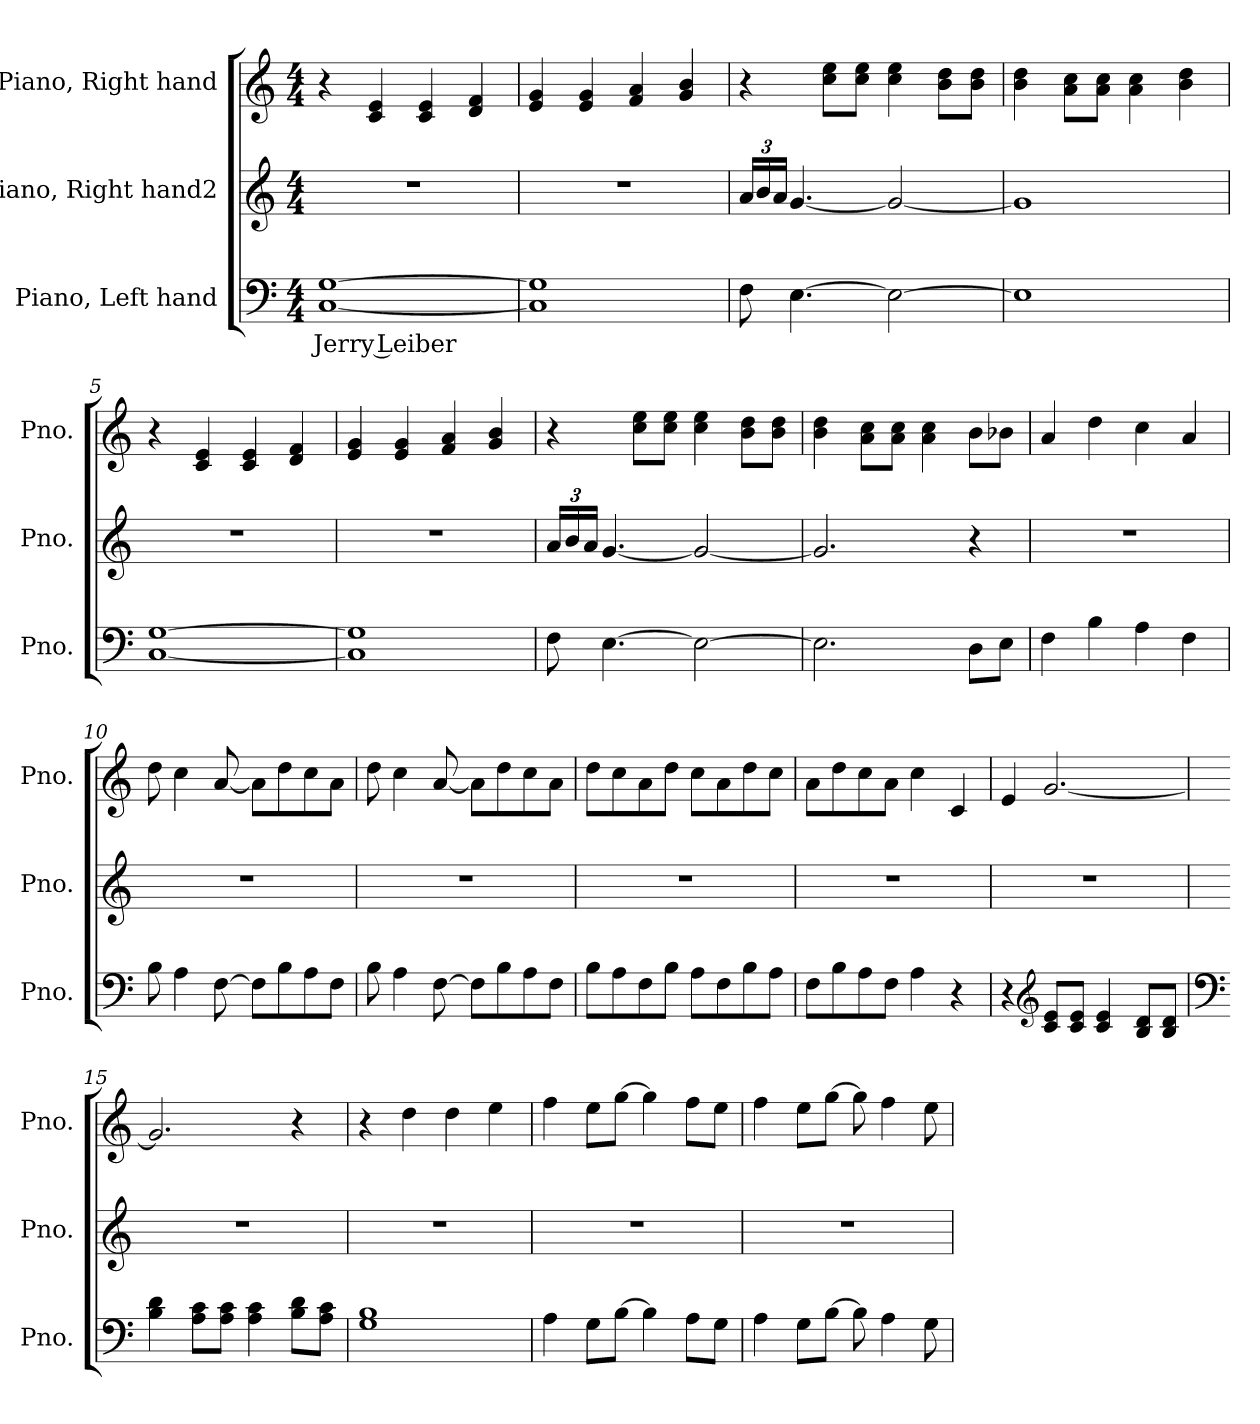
**kern	**text	**kern	**kern
*part3	*part3	*part2	*part1
*staff3	*staff3	*staff2	*staff1
*I"Piano, Left hand	*	*I"Piano, Right hand2	*I"Piano, Right hand
*I'Pno.	*	*I'Pno.	*I'Pno.
*clefF4	*	*clefG2	*clefG2
*k[]	*	*k[]	*k[]
*M4/4	*	*M4/4	*M4/4
*MM120	*	*MM120	*MM120
=1	=1	=1	=1
!	!LO:LY:b	!	!
[1C [1G	Jerry Leiber	1r	4r
.	.	.	4c/ 4e/
.	.	.	4c/ 4e/
.	.	.	4d/ 4f/
=2	=2	=2	=2
1C] 1G]	.	1r	4e/ 4g/
.	.	.	4e/ 4g/
.	.	.	4f/ 4a/
.	.	.	4g/ 4b/
=3	=3	=3	=3
*	*	*Xbrackettup	*
8F\	.	24a/LL	4r
.	.	24b/	.
.	.	24a/JJ	.
[4.E\	.	[4.g/	.
.	.	.	8cc\ 8ee\L
.	.	.	8cc\ 8ee\J
2E\_	.	2g/_	4cc\ 4ee\
.	.	.	8b\ 8dd\L
.	.	.	8b\ 8dd\J
=4	=4	=4	=4
1E]	.	1g]	4b\ 4dd\
.	.	.	8a\ 8cc\L
.	.	.	8a\ 8cc\J
.	.	.	4a\ 4cc\
.	.	.	4b\ 4dd\
=5	=5	=5	=5
[1C [1G	.	1r	4r
.	.	.	4c/ 4e/
.	.	.	4c/ 4e/
.	.	.	4d/ 4f/
!!LO:LB:g=z
=6	=6	=6	=6
1C] 1G]	.	1r	4e/ 4g/
.	.	.	4e/ 4g/
.	.	.	4f/ 4a/
.	.	.	4g/ 4b/
=7	=7	=7	=7
8F\	.	24a/LL	4r
.	.	24b/	.
.	.	24a/JJ	.
[4.E\	.	[4.g/	.
.	.	.	8cc\ 8ee\L
.	.	.	8cc\ 8ee\J
2E\_	.	2g/_	4cc\ 4ee\
.	.	.	8b\ 8dd\L
.	.	.	8b\ 8dd\J
=8	=8	=8	=8
2.E\]	.	2.g/]	4b\ 4dd\
.	.	.	8a\ 8cc\L
.	.	.	8a\ 8cc\J
.	.	.	4a\ 4cc\
8D\L	.	4r	8b\L
8E\J	.	.	8b-X\J
=9	=9	=9	=9
4F\	.	1r	4a/
4B\	.	.	4dd\
4A\	.	.	4cc\
4F\	.	.	4a/
=10	=10	=10	=10
8B\	.	1r	8dd\
4A\	.	.	4cc\
[8F\	.	.	[8a/
8F\L]	.	.	8a\L]
8B\	.	.	8dd\
8A\	.	.	8cc\
8F\J	.	.	8a\J
=11	=11	=11	=11
8B\	.	1r	8dd\
4A\	.	.	4cc\
[8F\	.	.	[8a/
8F\L]	.	.	8a\L]
8B\	.	.	8dd\
8A\	.	.	8cc\
8F\J	.	.	8a\J
!!LO:LB:g=z
=12	=12	=12	=12
8B\L	.	1r	8dd\L
8A\	.	.	8cc\
8F\	.	.	8a\
8B\J	.	.	8dd\J
8A\L	.	.	8cc\L
8F\	.	.	8a\
8B\	.	.	8dd\
8A\J	.	.	8cc\J
=13	=13	=13	=13
8F\L	.	1r	8a\L
8B\	.	.	8dd\
8A\	.	.	8cc\
8F\J	.	.	8a\J
4A\	.	.	4cc\
4r	.	.	4c/
=14	=14	=14	=14
4r	.	1r	4e/
*clefG2	*	*	*
8c/ 8e/L	.	.	[2.g/
8c/ 8e/J	.	.	.
4c/ 4e/	.	.	.
8B/ 8d/L	.	.	.
8B/ 8d/J	.	.	.
=15	=15	=15	=15
*clefF4	*	*	*
4B\ 4d\	.	1r	2.g/]
8A\ 8c\L	.	.	.
8A\ 8c\J	.	.	.
4A\ 4c\	.	.	.
8B\ 8d\L	.	.	4r
8A\ 8c\J	.	.	.
=16	=16	=16	=16
1G 1B	.	1r	4r
.	.	.	4dd\
.	.	.	4dd\
.	.	.	4ee\
!!LO:LB:g=z
=17	=17	=17	=17
4A\	.	1r	4ff\
8G\L	.	.	8ee\L
[8B\J	.	.	[8gg\J
4B\]	.	.	4gg\]
8A\L	.	.	8ff\L
8G\J	.	.	8ee\J
=18	=18	=18	=18
4A\	.	1r	4ff\
8G\L	.	.	8ee\L
[8B\J	.	.	[8gg\J
8B\]	.	.	8gg\]
4A\	.	.	4ff\
8G\	.	.	8ee\
=	=	=	=
*-	*-	*-	*-
